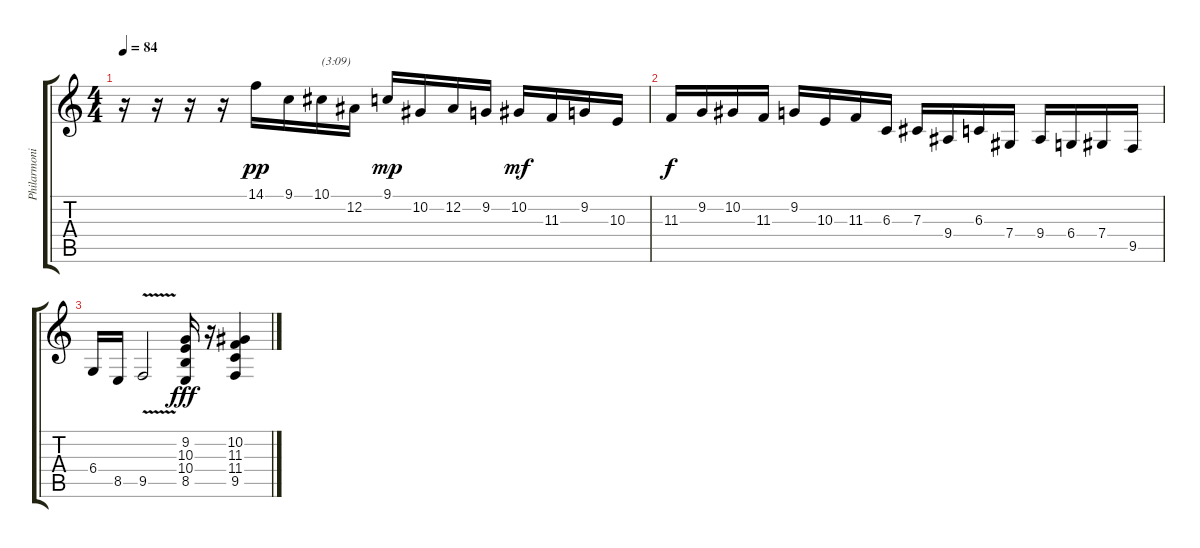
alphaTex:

\track ("Philarmonic on Pilsener Urquell" "Philarmoni") {instrument stringensemble1}
\staff {score tabs}
\tuning (Eb4 Bb3 Gb3 Db3 Ab2 Eb2) {hide}
\ts (4 4)
\tempo 84
\clef g2
\ks c
r.16{dy mp} r.16 r.16 r.16 14.1.16{dy pp} 9.1.16 10.1.16{txt "(3:09)"} 12.2.16 9.1.16{dy mp} 10.2.16 12.2.16 9.2.16 10.2.16{dy mf} 11.3.16 9.2.16 10.3.16 |
11.3.16{dy f} 9.2.16 10.2.16 11.3.16 9.2.16 10.3.16 11.3.16 6.3.16 7.3.16 9.4.16 6.3.16 7.4.16 9.4.16 6.4.16 7.4.16 9.5.16 |
6.4.16 8.5.16 9.5{v}.2 (9.2 10.3 10.4 8.5).16{dy fff} r.16 (10.2 11.3 11.4 9.5).4
